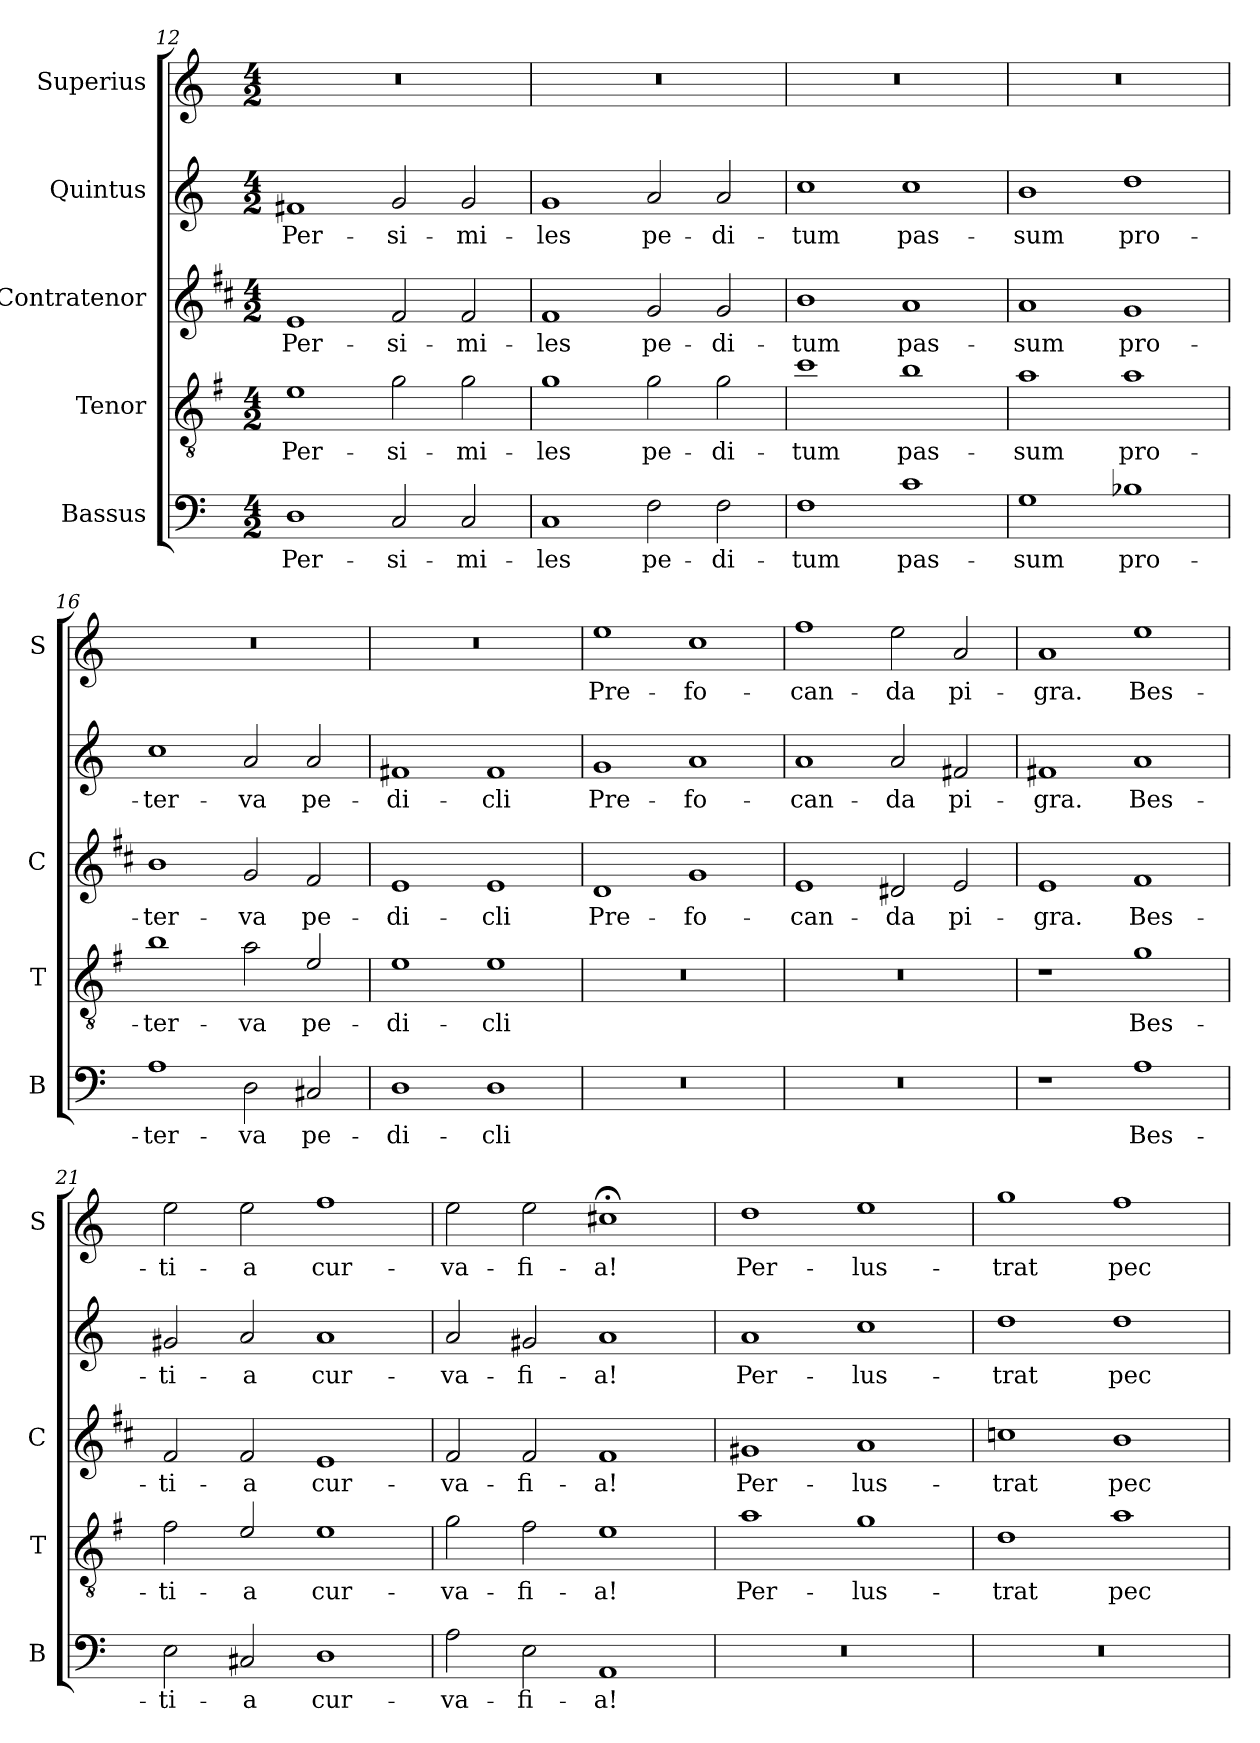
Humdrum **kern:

**kern	**text	**kern	**text	**kern	**text	**kern	**text	**kern	**text
*part5	*part5	*part4	*part4	*part3	*part3	*part2	*part2	*part1	*part1
*staff5	*staff5	*staff4	*staff4	*staff3	*staff3	*staff2	*staff2	*staff1	*staff1
*I"Bassus	*	*I"Tenor	*	*I"Contratenor	*	*I"Quintus	*	*I"Superius	*
*I'B	*	*I'T	*	*I'C	*	*	*	*I'S	*
!!LO:PB:g=z
*clefF4	*	*clefGv2	*	*clefG2	*	*clefG2	*	*clefG2	*
*	*	*ITrd4c7	*	*ITrd1c2	*	*	*	*	*
*k[]	*	*k[]	*	*k[]	*	*k[]	*	*k[]	*
*C:	*	*C:	*	*C:	*	*C:	*	*C:	*
*M4/2	*	*M4/2	*	*M4/2	*	*M4/2	*	*M4/2	*
=12	=12	=12	=12	=12	=12	=12	=12	=12	=12
!	!LO:LY:b	!	!LO:LY:b	!	!LO:LY:b	!	!LO:LY:b	!	!
1D	Per-	1A	Per-	1d	Per-	1f#X	Per-	0r	.
!	!LO:LY:b	!	!LO:LY:b	!	!LO:LY:b	!	!LO:LY:b	!	!
2C/	-si-	2c\	-si-	2e/	-si-	2g/	-si-	.	.
!	!LO:LY:b	!	!LO:LY:b	!	!LO:LY:b	!	!LO:LY:b	!	!
2C/	-mi-	2c\	-mi-	2e/	-mi-	2g/	-mi-	.	.
=13	=13	=13	=13	=13	=13	=13	=13	=13	=13
!	!LO:LY:b	!	!LO:LY:b	!	!LO:LY:b	!	!LO:LY:b	!	!
1C	-les	1c	-les	1e	-les	1g	-les	0r	.
!	!LO:LY:b	!	!LO:LY:b	!	!LO:LY:b	!	!LO:LY:b	!	!
2F\	pe-	2c\	pe-	2f/	pe-	2a/	pe-	.	.
!	!LO:LY:b	!	!LO:LY:b	!	!LO:LY:b	!	!LO:LY:b	!	!
2F\	-di-	2c\	-di-	2f/	-di-	2a/	-di-	.	.
=14	=14	=14	=14	=14	=14	=14	=14	=14	=14
!	!LO:LY:b	!	!LO:LY:b	!	!LO:LY:b	!	!LO:LY:b	!	!
1F	-tum	1f	-tum	1a	-tum	1cc	-tum	0r	.
!	!LO:LY:b	!	!LO:LY:b	!	!LO:LY:b	!	!LO:LY:b	!	!
1c	pas-	1e	pas-	1g	pas-	1cc	pas-	.	.
=15	=15	=15	=15	=15	=15	=15	=15	=15	=15
!	!LO:LY:b	!	!LO:LY:b	!	!LO:LY:b	!	!LO:LY:b	!	!
1G	-sum	1d	-sum	1g	-sum	1b	-sum	0r	.
!	!LO:LY:b	!	!LO:LY:b	!	!LO:LY:b	!	!LO:LY:b	!	!
1B-X	pro-	1d	pro-	1f	pro-	1dd	pro-	.	.
=16	=16	=16	=16	=16	=16	=16	=16	=16	=16
!	!LO:LY:b	!	!LO:LY:b	!	!LO:LY:b	!	!LO:LY:b	!	!
1A	-ter-	1e	-ter-	1a	-ter-	1cc	-ter-	0r	.
!	!LO:LY:b	!	!LO:LY:b	!	!LO:LY:b	!	!LO:LY:b	!	!
2D\	-va	2d\	-va	2f/	-va	2a/	-va	.	.
!	!LO:LY:b	!	!LO:LY:b	!	!LO:LY:b	!	!LO:LY:b	!	!
2C#X/	pe-	2A/	pe-	2e/	pe-	2a/	pe-	.	.
=17	=17	=17	=17	=17	=17	=17	=17	=17	=17
!	!LO:LY:b	!	!LO:LY:b	!	!LO:LY:b	!	!LO:LY:b	!	!
1D	-di-	1A	-di-	1d	-di-	1f#X	-di-	0r	.
!	!LO:LY:b	!	!LO:LY:b	!	!LO:LY:b	!	!LO:LY:b	!	!
1D	-cli	1A	-cli	1d	-cli	1f#	-cli	.	.
!!LO:LB:g=z
=18	=18	=18	=18	=18	=18	=18	=18	=18	=18
!	!	!	!	!	!LO:LY:b	!	!LO:LY:b	!	!LO:LY:b
0r	.	0r	.	1c	Pre-	1g	Pre-	1ee	Pre-
!	!	!	!	!	!LO:LY:b	!	!LO:LY:b	!	!LO:LY:b
.	.	.	.	1f	-fo-	1a	-fo-	1cc	-fo-
=19	=19	=19	=19	=19	=19	=19	=19	=19	=19
!	!	!	!	!	!LO:LY:b	!	!LO:LY:b	!	!LO:LY:b
0r	.	0r	.	1d	-can-	1a	-can-	1ff	-can-
!	!	!	!	!	!LO:LY:b	!	!LO:LY:b	!	!LO:LY:b
.	.	.	.	2c#X/	-da	2a/	-da	2ee\	-da
!	!	!	!	!	!LO:LY:b	!	!LO:LY:b	!	!LO:LY:b
.	.	.	.	2d/	pi-	2f#X/	pi-	2a/	pi-
=20	=20	=20	=20	=20	=20	=20	=20	=20	=20
!	!	!	!	!	!LO:LY:b	!	!LO:LY:b	!	!LO:LY:b
1r	.	1r	.	1d	-gra.	1f#X	-gra.	1a	-gra.
!	!LO:LY:b	!	!LO:LY:b	!	!LO:LY:b	!	!LO:LY:b	!	!LO:LY:b
1A	Bes-	1c	Bes-	1e	Bes-	1a	Bes-	1ee	Bes-
=21	=21	=21	=21	=21	=21	=21	=21	=21	=21
!	!LO:LY:b	!	!LO:LY:b	!	!LO:LY:b	!	!LO:LY:b	!	!LO:LY:b
2E\	-ti-	2B\	-ti-	2e/	-ti-	2g#X/	-ti-	2ee\	-ti-
!	!LO:LY:b	!	!LO:LY:b	!	!LO:LY:b	!	!LO:LY:b	!	!LO:LY:b
2C#X/	-a	2A/	-a	2e/	-a	2a/	-a	2ee\	-a
!	!LO:LY:b	!	!LO:LY:b	!	!LO:LY:b	!	!LO:LY:b	!	!LO:LY:b
1D	cur-	1A	cur-	1d	cur-	1a	cur-	1ff	cur-
=22	=22	=22	=22	=22	=22	=22	=22	=22	=22
!	!LO:LY:b	!	!LO:LY:b	!	!LO:LY:b	!	!LO:LY:b	!	!LO:LY:b
2A\	-va-	2c\	-va-	2e/	-va-	2a/	-va-	2ee\	-va-
!	!LO:LY:b	!	!LO:LY:b	!	!LO:LY:b	!	!LO:LY:b	!	!LO:LY:b
2E\	-fi-	2B\	-fi-	2e/	-fi-	2g#X/	-fi-	2ee\	-fi-
!	!LO:LY:b	!	!LO:LY:b	!	!LO:LY:b	!	!LO:LY:b	!	!LO:LY:b
1AA	-a!	1A	-a!	1e	-a!	1a	-a!	1cc#X;<	-a!
=23	=23	=23	=23	=23	=23	=23	=23	=23	=23
!	!	!	!LO:LY:b	!	!LO:LY:b	!	!LO:LY:b	!	!LO:LY:b
0r	.	1d	Per-	1f#X	Per-	1a	Per-	1dd	Per-
!	!	!	!LO:LY:b	!	!LO:LY:b	!	!LO:LY:b	!	!LO:LY:b
.	.	1c	-lus-	1g	-lus-	1cc	-lus-	1ee	-lus-
!!LO:LB:g=z
=24	=24	=24	=24	=24	=24	=24	=24	=24	=24
!	!	!	!LO:LY:b	!	!LO:LY:b	!	!LO:LY:b	!	!LO:LY:b
0r	.	1G	-trat	1b-X	-trat	1dd	-trat	1gg	-trat
!	!	!	!LO:LY:b	!	!LO:LY:b	!	!LO:LY:b	!	!LO:LY:b
.	.	1d	pec-	1a	pec-	1dd	pec-	1ff	pec-
=	=	=	=	=	=	=	=	=	=
*-	*-	*-	*-	*-	*-	*-	*-	*-	*-
